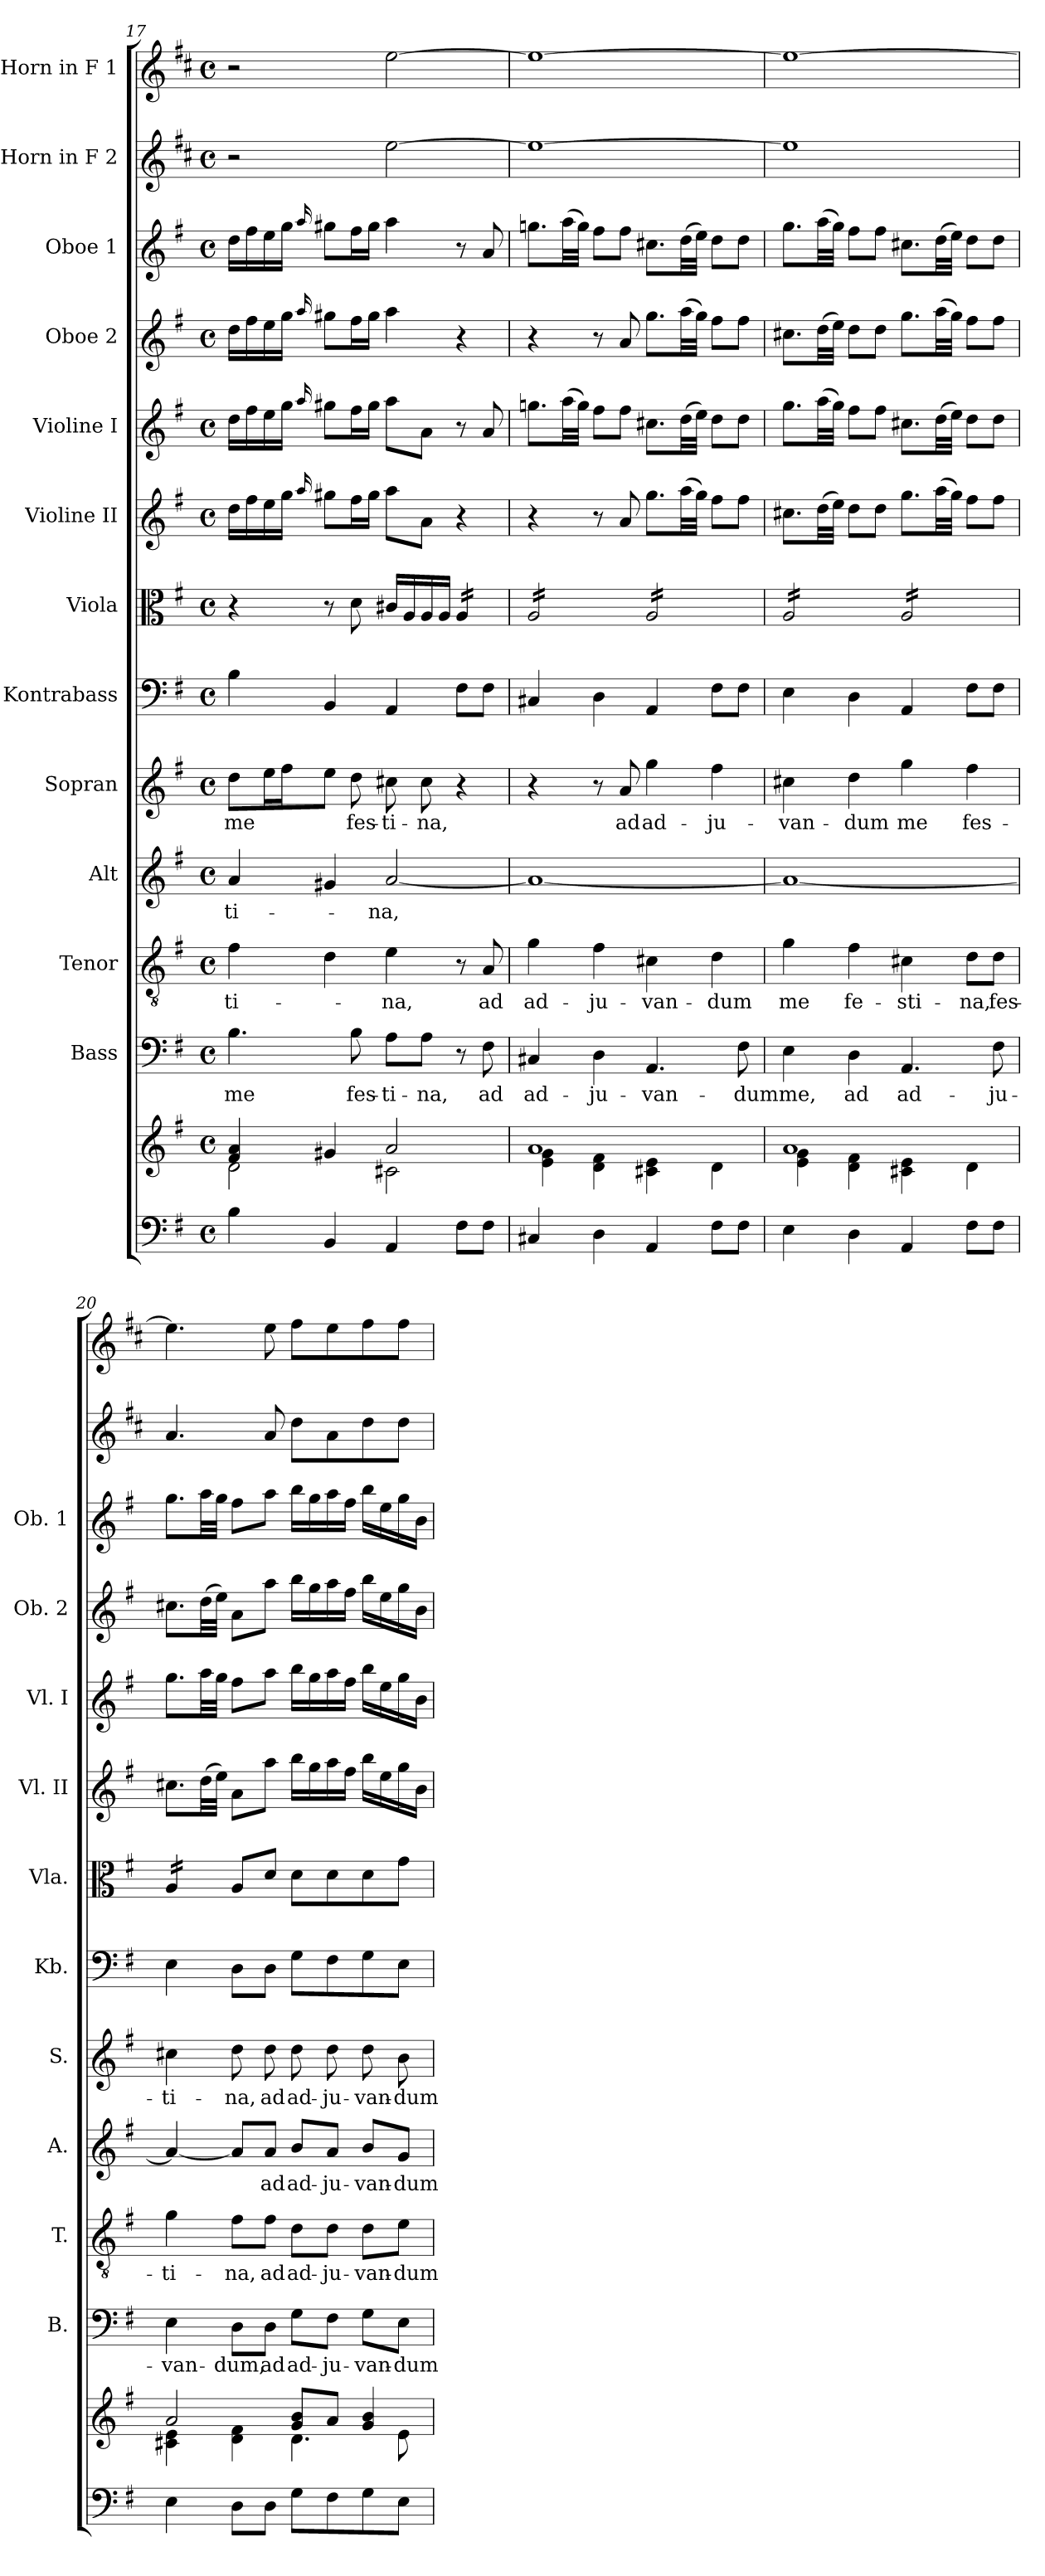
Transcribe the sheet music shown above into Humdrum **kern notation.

**kern	**kern	**kern	**text	**kern	**text	**kern	**text	**kern	**text	**kern	**kern	**kern	**kern	**kern	**kern	**kern	**kern
*part13	*part13	*part12	*part12	*part11	*part11	*part10	*part10	*part9	*part9	*part8	*part7	*part6	*part5	*part4	*part3	*part2	*part1
*staff14	*staff13	*staff12	*staff12	*staff11	*staff11	*staff10	*staff10	*staff9	*staff9	*staff8	*staff7	*staff6	*staff5	*staff4	*staff3	*staff2	*staff1
*	*	*I"Bass	*	*I"Tenor	*	*I"Alt	*	*I"Sopran	*	*I"Kontrabass	*I"Viola	*I"Violine II	*I"Violine I	*I"Oboe 2	*I"Oboe 1	*I"Horn in F 2	*I"Horn in F 1
*	*	*I'B.	*	*I'T.	*	*I'A.	*	*I'S.	*	*I'Kb.	*I'Vla.	*I'Vl. II	*I'Vl. I	*I'Ob. 2	*I'Ob. 1	*	*
*clefF4	*clefG2	*clefF4	*	*clefGv2	*	*clefG2	*	*clefG2	*	*clefF4	*clefC3	*clefG2	*clefG2	*clefG2	*clefG2	*clefG2	*clefG2
*	*	*	*	*	*	*	*	*	*	*ITrd7c12	*	*	*	*	*	*ITrd4c7	*ITrd4c7
*k[f#]	*k[f#]	*k[f#]	*	*k[f#]	*	*k[f#]	*	*k[f#]	*	*k[f#]	*k[f#]	*k[f#]	*k[f#]	*k[f#]	*k[f#]	*k[f#]	*k[f#]
*G:	*G:	*G:	*	*G:	*	*G:	*	*G:	*	*G:	*G:	*G:	*G:	*G:	*G:	*G:	*G:
*M4/4	*M4/4	*M4/4	*	*M4/4	*	*M4/4	*	*M4/4	*	*M4/4	*M4/4	*M4/4	*M4/4	*M4/4	*M4/4	*M4/4	*M4/4
*met(c)	*met(c)	*met(c)	*	*met(c)	*	*met(c)	*	*met(c)	*	*met(c)	*met(c)	*met(c)	*met(c)	*met(c)	*met(c)	*met(c)	*met(c)
=17	=17	=17	=17	=17	=17	=17	=17	=17	=17	=17	=17	=17	=17	=17	=17	=17	=17
*	*^	*	*	*	*	*	*	*	*	*	*	*	*	*	*	*	*
!	!	!	!	!LO:LY:b	!	!LO:LY:b	!	!LO:LY:b	!	!LO:LY:b	!	!	!	!	!	!	!	!
4B\	4f#/ 4a/	2d\	4.B\	me	4f#\	-ti-	4a/	-ti-	8dd\L	me	4BB\	4r	16dd\LL	16dd\LL	16dd\LL	16dd\LL	2r	2r
.	.	.	.	.	.	.	.	.	.	.	.	.	16ff#\	16ff#\	16ff#\	16ff#\	.	.
.	.	.	.	.	.	.	.	.	16ee\L	.	.	.	16ee\	16ee\	16ee\	16ee\	.	.
.	.	.	.	.	.	.	.	.	16ff#\J	.	.	.	16gg\JJ	16gg\JJ	16gg\JJ	16gg\JJ	.	.
.	.	.	.	.	.	.	.	.	.	.	.	.	16qqaa/	16qqaa/	16qqaa/	16qqaa/	.	.
4BB/	4g#X/	.	.	.	4d\	.	4g#X/	.	8ee\J	.	4BBB/	8r	8gg#X\L	8gg#X\L	8gg#X\L	8gg#X\L	.	.
!	!	!	!	!LO:LY:b	!	!	!	!	!	!LO:LY:b	!	!	!	!	!	!	!	!
.	.	.	8B\	fes-	.	.	.	.	8dd\	fes-	.	8d\	16ff#\L	16ff#\L	16ff#\L	16ff#\L	.	.
.	.	.	.	.	.	.	.	.	.	.	.	.	16gg#\JJ	16gg#\JJ	16gg#\JJ	16gg#\JJ	.	.
!	!	!	!	!LO:LY:b	!	!LO:LY:b	!	!LO:LY:b	!	!LO:LY:b	!	!	!	!	!	!	!	!
4AA/	2a/	2c#X\	8A\L	-ti-	4e\	-na,	[2a/	-na,	8cc#X\	-ti-	4AAA/	16c#X/LL	8aa\L	8aa\L	4aa\	4aa\	[2a\	[2a\
.	.	.	.	.	.	.	.	.	.	.	.	16A/	.	.	.	.	.	.
!	!	!	!	!LO:LY:b	!	!	!	!	!	!LO:LY:b	!	!	!	!	!	!	!	!
.	.	.	8A\J	-na,	.	.	.	.	8cc#\	-na,	.	16A/	8a\J	8a\J	.	.	.	.
.	.	.	.	.	.	.	.	.	.	.	.	16A/JJ	.	.	.	.	.	.
*	*	*	*	*	*	*	*	*	*	*	*	*tremolo	*	*	*	*	*	*
8F#\L	.	.	8r	.	8r	.	.	.	4r	.	8FF#\L	16A/LL	4r	8r	4r	8r	.	.
.	.	.	.	.	.	.	.	.	.	.	.	16A/	.	.	.	.	.	.
!	!	!	!	!LO:LY:b	!	!LO:LY:b	!	!	!	!	!	!	!	!	!	!	!	!
8F#\J	.	.	8F#\	ad	8A/	ad	.	.	.	.	8FF#\J	16A/	.	8a/	.	8a/	.	.
.	.	.	.	.	.	.	.	.	.	.	.	16A/JJ	.	.	.	.	.	.
!!LO:PB:g=z
=18	=18	=18	=18	=18	=18	=18	=18	=18	=18	=18	=18	=18	=18	=18	=18	=18	=18	=18
!	!	!	!	!LO:LY:b	!	!LO:LY:b	!	!	!	!	!	!	!	!	!	!	!	!
4C#X/	1a	4e\ 4g\	4C#X/	ad-	4g\	ad-	1a_	.	4r	.	4CC#X/	16A/LL	4r	8.ggn\L	4r	8.ggn\L	1a_	1a_
.	.	.	.	.	.	.	.	.	.	.	.	16A/	.	.	.	.	.	.
.	.	.	.	.	.	.	.	.	.	.	.	16A/	.	.	.	.	.	.
.	.	.	.	.	.	.	.	.	.	.	.	16A/	.	(>32aa\LL	.	(>32aa\LL	.	.
.	.	.	.	.	.	.	.	.	.	.	.	.	.	32gg\JJJ)	.	32gg\JJJ)	.	.
!	!	!	!	!LO:LY:b	!	!LO:LY:b	!	!	!	!	!	!	!	!	!	!	!	!
4D\	.	4d\ 4f#\	4D\	-ju-	4f#\	-ju-	.	.	8r	.	4DD\	16A/	8r	8ff#\L	8r	8ff#\L	.	.
.	.	.	.	.	.	.	.	.	.	.	.	16A/	.	.	.	.	.	.
!	!	!	!	!	!	!	!	!	!	!LO:LY:b	!	!	!	!	!	!	!	!
.	.	.	.	.	.	.	.	.	8a/	ad	.	16A/	8a/	8ff#\J	8a/	8ff#\J	.	.
.	.	.	.	.	.	.	.	.	.	.	.	16A/JJ	.	.	.	.	.	.
!	!	!	!	!LO:LY:b	!	!LO:LY:b	!	!	!	!LO:LY:b	!	!	!	!	!	!	!	!
4AA/	.	4c#X\ 4e\	4.AA/	-van-	4c#X\	-van-	.	.	4gg\	ad-	4AAA/	16A/LL	8.gg\L	8.cc#X\L	8.gg\L	8.cc#X\L	.	.
.	.	.	.	.	.	.	.	.	.	.	.	16A/	.	.	.	.	.	.
.	.	.	.	.	.	.	.	.	.	.	.	16A/	.	.	.	.	.	.
.	.	.	.	.	.	.	.	.	.	.	.	16A/	(>32aa\LL	(>32dd\LL	(>32aa\LL	(>32dd\LL	.	.
.	.	.	.	.	.	.	.	.	.	.	.	.	32gg\JJJ)	32ee\JJJ)	32gg\JJJ)	32ee\JJJ)	.	.
!	!	!	!	!	!	!LO:LY:b	!	!	!	!LO:LY:b	!	!	!	!	!	!	!	!
8F#\L	.	4d\	.	.	4d\	-dum	.	.	4ff#\	-ju-	8FF#\L	16A/	8ff#\L	8dd\L	8ff#\L	8dd\L	.	.
.	.	.	.	.	.	.	.	.	.	.	.	16A/	.	.	.	.	.	.
!	!	!	!	!LO:LY:b	!	!	!	!	!	!	!	!	!	!	!	!	!	!
8F#\J	.	.	8F#\	-dum	.	.	.	.	.	.	8FF#\J	16A/	8ff#\J	8dd\J	8ff#\J	8dd\J	.	.
.	.	.	.	.	.	.	.	.	.	.	.	16A/JJ	.	.	.	.	.	.
=19	=19	=19	=19	=19	=19	=19	=19	=19	=19	=19	=19	=19	=19	=19	=19	=19	=19	=19
!	!	!	!	!LO:LY:b	!	!LO:LY:b	!	!	!	!LO:LY:b	!	!	!	!	!	!	!	!
4E\	1a	4e\ 4g\	4E\	me,	4g\	me	1a_	.	4cc#X\	-van-	4EE\	16A/LL	8.cc#X\L	8.gg\L	8.cc#X\L	8.gg\L	1a]	1a_
.	.	.	.	.	.	.	.	.	.	.	.	16A/	.	.	.	.	.	.
.	.	.	.	.	.	.	.	.	.	.	.	16A/	.	.	.	.	.	.
.	.	.	.	.	.	.	.	.	.	.	.	16A/	(>32dd\LL	(>32aa\LL	(>32dd\LL	(>32aa\LL	.	.
.	.	.	.	.	.	.	.	.	.	.	.	.	32ee\JJJ)	32gg\JJJ)	32ee\JJJ)	32gg\JJJ)	.	.
!	!	!	!	!LO:LY:b	!	!LO:LY:b	!	!	!	!LO:LY:b	!	!	!	!	!	!	!	!
4D\	.	4d\ 4f#\	4D\	ad	4f#\	fe-	.	.	4dd\	-dum	4DD\	16A/	8dd\L	8ff#\L	8dd\L	8ff#\L	.	.
.	.	.	.	.	.	.	.	.	.	.	.	16A/	.	.	.	.	.	.
.	.	.	.	.	.	.	.	.	.	.	.	16A/	8dd\J	8ff#\J	8dd\J	8ff#\J	.	.
.	.	.	.	.	.	.	.	.	.	.	.	16A/JJ	.	.	.	.	.	.
!	!	!	!	!LO:LY:b	!	!LO:LY:b	!	!	!	!LO:LY:b	!	!	!	!	!	!	!	!
4AA/	.	4c#X\ 4e\	4.AA/	ad-	4c#X\	-sti-	.	.	4gg\	me	4AAA/	16A/LL	8.gg\L	8.cc#X\L	8.gg\L	8.cc#X\L	.	.
.	.	.	.	.	.	.	.	.	.	.	.	16A/	.	.	.	.	.	.
.	.	.	.	.	.	.	.	.	.	.	.	16A/	.	.	.	.	.	.
.	.	.	.	.	.	.	.	.	.	.	.	16A/	(>32aa\LL	(>32dd\LL	(>32aa\LL	(>32dd\LL	.	.
.	.	.	.	.	.	.	.	.	.	.	.	.	32gg\JJJ)	32ee\JJJ)	32gg\JJJ)	32ee\JJJ)	.	.
!	!	!	!	!	!	!LO:LY:b	!	!	!	!LO:LY:b	!	!	!	!	!	!	!	!
8F#\L	.	4d\	.	.	8d\L	-na,	.	.	4ff#\	fes-	8FF#\L	16A/	8ff#\L	8dd\L	8ff#\L	8dd\L	.	.
.	.	.	.	.	.	.	.	.	.	.	.	16A/	.	.	.	.	.	.
!	!	!	!	!LO:LY:b	!	!LO:LY:b	!	!	!	!	!	!	!	!	!	!	!	!
8F#\J	.	.	8F#\	-ju-	8d\J	fes-	.	.	.	.	8FF#\J	16A/	8ff#\J	8dd\J	8ff#\J	8dd\J	.	.
.	.	.	.	.	.	.	.	.	.	.	.	16A/JJ	.	.	.	.	.	.
=20	=20	=20	=20	=20	=20	=20	=20	=20	=20	=20	=20	=20	=20	=20	=20	=20	=20	=20
!	!	!	!	!LO:LY:b	!	!LO:LY:b	!	!	!	!LO:LY:b	!	!	!	!	!	!	!	!
4E\	2a/	4c#X\ 4e\	4E\	-van-	4g\	-ti-	4a/_	.	4cc#X\	-ti-	4EE\	16A/LL	8.cc#X\L	8.gg\L	8.cc#X\L	8.gg\L	4.d/	4.a\]
.	.	.	.	.	.	.	.	.	.	.	.	16A/	.	.	.	.	.	.
.	.	.	.	.	.	.	.	.	.	.	.	16A/	.	.	.	.	.	.
.	.	.	.	.	.	.	.	.	.	.	.	16A/JJ	(>32dd\LL	32aa\LL	(>32dd\LL	32aa\LL	.	.
*	*	*	*	*	*	*	*	*	*	*	*	*Xtremolo	*	*	*	*	*	*
.	.	.	.	.	.	.	.	.	.	.	.	.	32ee\JJJ)	32gg\JJJ	32ee\JJJ)	32gg\JJJ	.	.
!	!	!	!	!LO:LY:b	!	!LO:LY:b	!	!	!	!LO:LY:b	!	!	!	!	!	!	!	!
8D\L	.	4d\ 4f#\	8D\L	-dum,	8f#\L	-na,	8a/L]	.	8dd\	-na,	8DD\L	8A/L	8a\L	8ff#\L	8a\L	8ff#\L	.	.
!	!	!	!	!LO:LY:b	!	!LO:LY:b	!	!LO:LY:b	!	!LO:LY:b	!	!	!	!	!	!	!	!
8D\J	.	.	8D\J	ad	8f#\J	ad	8a/J	ad	8dd\	ad	8DD\J	8d/J	8aa\J	8aa\J	8aa\J	8aa\J	8d/	8a\
!	!	!	!	!LO:LY:b	!	!LO:LY:b	!	!LO:LY:b	!	!LO:LY:b	!	!	!	!	!	!	!	!
8G\L	8g/ 8b/L	4.d\	8G\L	ad-	8d\L	ad-	8b/L	ad-	8dd\	ad-	8GG\L	8d\L	16bb\LL	16bb\LL	16bb\LL	16bb\LL	8g\L	8b\L
.	.	.	.	.	.	.	.	.	.	.	.	.	16gg\	16gg\	16gg\	16gg\	.	.
!	!	!	!	!LO:LY:b	!	!LO:LY:b	!	!LO:LY:b	!	!LO:LY:b	!	!	!	!	!	!	!	!
8F#\	8a/J	.	8F#\J	-ju-	8d\J	-ju-	8a/J	-ju-	8dd\	-ju-	8FF#\	8d\	16aa\	16aa\	16aa\	16aa\	8d\	8a\
.	.	.	.	.	.	.	.	.	.	.	.	.	16ff#\JJ	16ff#\JJ	16ff#\JJ	16ff#\JJ	.	.
!	!	!	!	!LO:LY:b	!	!LO:LY:b	!	!LO:LY:b	!	!LO:LY:b	!	!	!	!	!	!	!	!
8G\	4g/ 4b/	.	8G\L	-van-	8d\L	-van-	8b/L	-van-	8dd\	-van-	8GG\	8d\	16bb\LL	16bb\LL	16bb\LL	16bb\LL	8g\	8b\
.	.	.	.	.	.	.	.	.	.	.	.	.	16ee\	16ee\	16ee\	16ee\	.	.
!	!	!	!	!LO:LY:b	!	!LO:LY:b	!	!LO:LY:b	!	!LO:LY:b	!	!	!	!	!	!	!	!
8E\J	.	8e\	8E\J	-dum	8e\J	-dum	8g/J	-dum	8b\	-dum	8EE\J	8g\J	16gg\	16gg\	16gg\	16gg\	8g\J	8b\J
.	.	.	.	.	.	.	.	.	.	.	.	.	16b\JJ	16b\JJ	16b\JJ	16b\JJ	.	.
*	*v	*v	*	*	*	*	*	*	*	*	*	*	*	*	*	*	*	*
=	=	=	=	=	=	=	=	=	=	=	=	=	=	=	=	=	=
*-	*-	*-	*-	*-	*-	*-	*-	*-	*-	*-	*-	*-	*-	*-	*-	*-	*-
